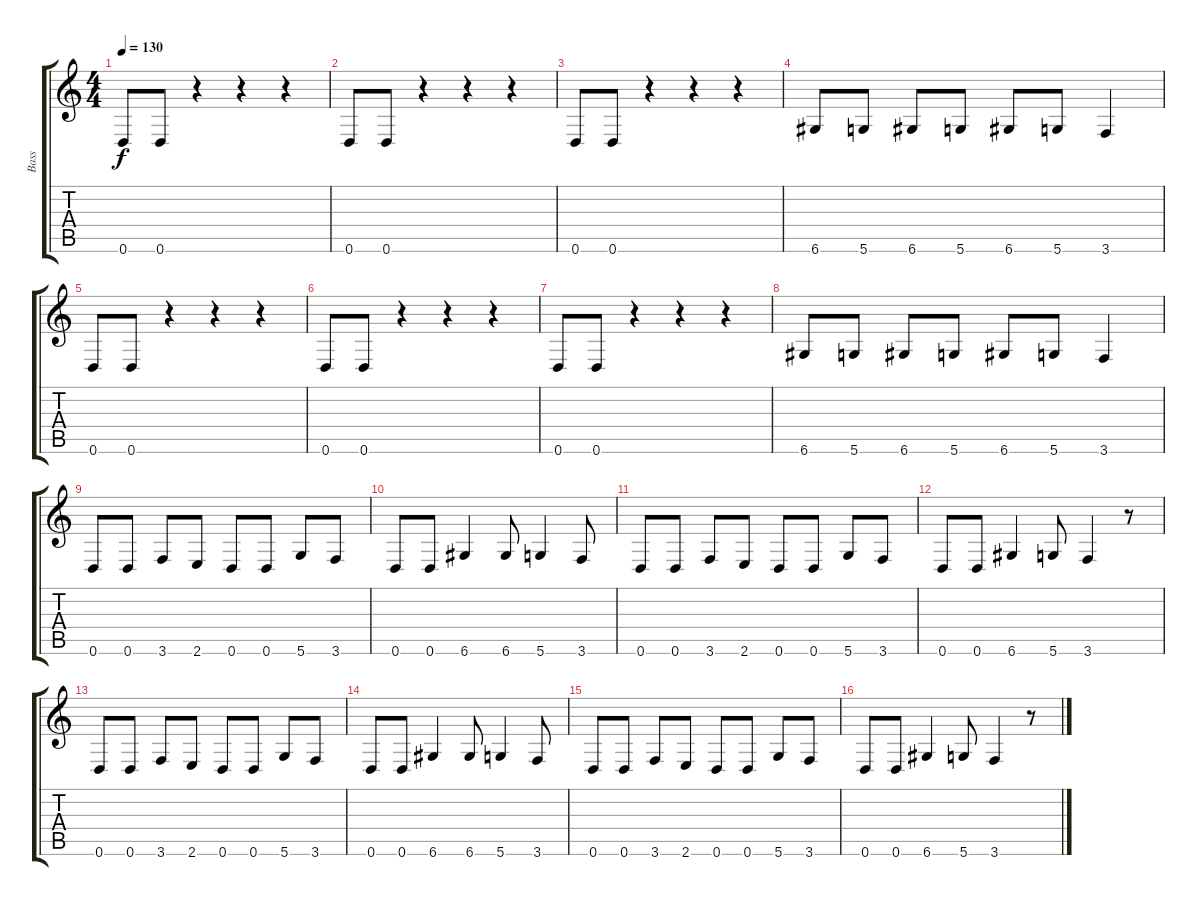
\track ("Bass" "Bass") {instrument electricbassfinger}
\staff {score tabs}
\tuning (E4 B3 G3 D3 A2 D2) {hide}
\ts (4 4)
\tempo 130
\clef g2
\ks c
0.6.8{dy f instrument electricbassfinger} 0.6.8 r.4 r.4 r.4 |
0.6.8 0.6.8 r.4 r.4 r.4 |
0.6.8 0.6.8 r.4 r.4 r.4 |
6.6.8 5.6.8 6.6.8 5.6.8 6.6.8 5.6.8 3.6.4 |
0.6.8 0.6.8 r.4 r.4 r.4 |
0.6.8 0.6.8 r.4 r.4 r.4 |
0.6.8 0.6.8 r.4 r.4 r.4 |
6.6.8 5.6.8 6.6.8 5.6.8 6.6.8 5.6.8 3.6.4 |
0.6.8 0.6.8 3.6.8 2.6.8 0.6.8 0.6.8 5.6.8 3.6.8 |
0.6.8 0.6.8 6.6.4 6.6.8 5.6.4 3.6.8 |
0.6.8 0.6.8 3.6.8 2.6.8 0.6.8 0.6.8 5.6.8 3.6.8 |
0.6.8 0.6.8 6.6.4 5.6.8 3.6.4 r.8 |
0.6.8 0.6.8 3.6.8 2.6.8 0.6.8 0.6.8 5.6.8 3.6.8 |
0.6.8 0.6.8 6.6.4 6.6.8 5.6.4 3.6.8 |
0.6.8 0.6.8 3.6.8 2.6.8 0.6.8 0.6.8 5.6.8 3.6.8 |
0.6.8 0.6.8 6.6.4 5.6.8 3.6.4 r.8
